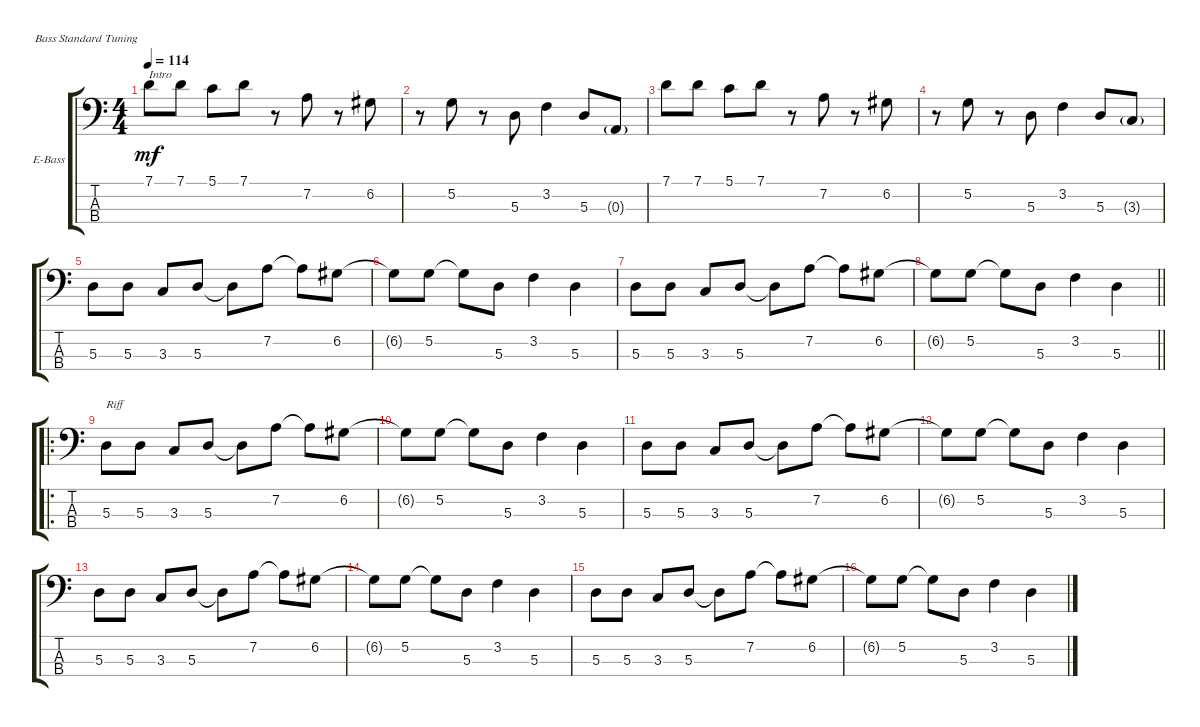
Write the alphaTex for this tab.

\defaultSystemsLayout 4
\bracketExtendMode groupsimilarinstruments
\firstSystemTrackNameOrientation horizontal
\otherSystemsTrackNameOrientation horizontal
\track ("Electric Bass" "E-Bass") {instrument electricbassfinger}
\staff {score tabs}
\tuning (G2 D2 A1 E1)
\ts (4 4)
\tempo 114
\clef f4
\ks c
7.1.8{txt "Intro" dy mf instrument electricbassfinger} 7.1.8 5.1.8 7.1.8 r.8 7.2.8 r.8 6.2.8 |
r.8 5.2.8 r.8 5.3.8 3.2.4 5.3.8 0.3{g}.8 |
7.1.8 7.1.8 5.1.8 7.1.8 r.8 7.2.8 r.8 6.2.8 |
r.8 5.2.8 r.8 5.3.8 3.2.4 5.3.8 3.3{g}.8 |
5.3.8 5.3.8 3.3.8 5.3.8 5.3{t}.8 7.2.8 7.2{t}.8 6.2.8 |
6.2{t}.8 5.2.8 5.2{t}.8 5.3.8 3.2.4 5.3.4 |
5.3.8 5.3.8 3.3.8 5.3.8 5.3{t}.8 7.2.8 7.2{t}.8 6.2.8 |
\barLineRight lightlight
6.2{t}.8 5.2.8 5.2{t}.8 5.3.8 3.2.4 5.3.4 |
\ro
5.3.8{txt "Riff"} 5.3.8 3.3.8 5.3.8 5.3{t}.8 7.2.8 7.2{t}.8 6.2.8 |
6.2{t}.8 5.2.8 5.2{t}.8 5.3.8 3.2.4 5.3.4 |
5.3.8 5.3.8 3.3.8 5.3.8 5.3{t}.8 7.2.8 7.2{t}.8 6.2.8 |
6.2{t}.8 5.2.8 5.2{t}.8 5.3.8 3.2.4 5.3.4 |
5.3.8 5.3.8 3.3.8 5.3.8 5.3{t}.8 7.2.8 7.2{t}.8 6.2.8 |
6.2{t}.8 5.2.8 5.2{t}.8 5.3.8 3.2.4 5.3.4 |
5.3.8 5.3.8 3.3.8 5.3.8 5.3{t}.8 7.2.8 7.2{t}.8 6.2.8 |
6.2{t}.8 5.2.8 5.2{t}.8 5.3.8 3.2.4 5.3.4
